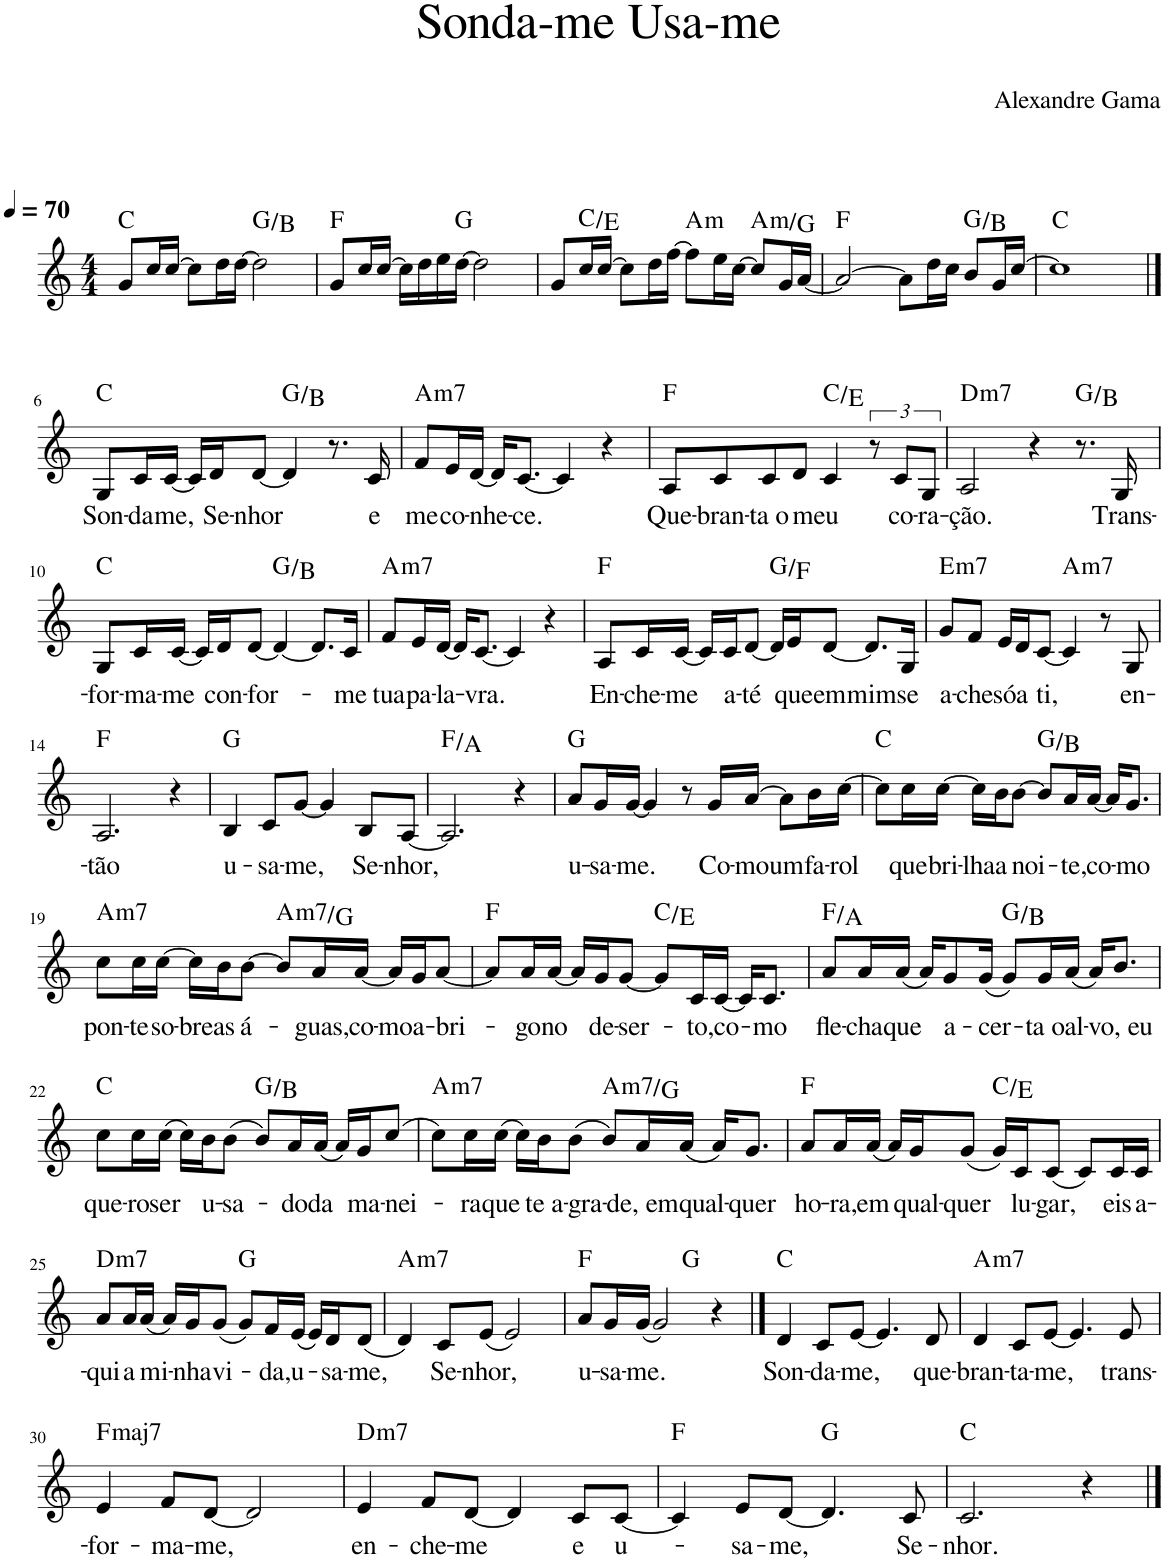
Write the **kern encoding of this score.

**kern	**text	**harte
*part1	*part1	*part1
*staff1	*staff1	*
*I"Voz	*	*
*I'Vo.	*	*
*clefG2	*	*
*k[]	*	*
*M4/4	*	*
*MM70	*	*
=1	=1	=1
8g/L	.	C:maj
16cc/L	.	.
[16cc/JJ	.	.
8cc\L]	.	.
16dd\L	.	.
[16dd\JJ	.	.
2dd\]	.	G:maj/3
=2	=2	=2
8g/L	.	F:maj
16cc/L	.	.
[16cc/JJ	.	.
16cc\LL]	.	.
16dd\	.	.
16ee\	.	.
[16dd\JJ	.	G:maj
2dd\]	.	.
=3	=3	=3
8g/L	.	.
16cc/L	.	C:maj/3
[16cc/JJ	.	.
8cc\L]	.	.
16dd\L	.	.
[16ff\JJ	.	.
!	!	!LO:H:kt=m
8ff\L]	.	A:min
16ee\L	.	.
[16cc\JJ	.	.
!	!	!LO:H:kt=m
8cc/L]	.	A:min/b7
16g/L	.	.
[16a/JJ	.	.
=4	=4	=4
2a/_	.	F:maj
8a\L]	.	.
16dd\L	.	.
16cc\JJ	.	.
8b/L	.	G:maj/3
16g/L	.	.
[16cc/JJ	.	.
=5	=5	=5
1cc]	.	C:maj
!!LO:LB:g=z
==6	==6	==6
!	!LO:LY:b	!
8G/L	Son-	C:maj
!	!LO:LY:b	!
16c/L	-da	.
!	!LO:LY:b	!
[16c/JJ	me,	.
16c/LL]	.	.
!	!LO:LY:b	!
16d/J	Se-	.
!	!LO:LY:b	!
[8d/J	-nhor	.
4d/]	.	G:maj/3
8.r	.	.
!	!LO:LY:b	!
16c/	e	.
=7	=7	=7
!	!LO:LY:b	!LO:H:kt=m7
8f/L	me	A:min7
!	!LO:LY:b	!
16e/L	co-	.
!	!LO:LY:b	!
[16d/JJ	-nhe-	.
16d/KL]	.	.
!	!LO:LY:b	!
[8.c/J	-ce.	.
4c/]	.	.
4r	.	.
=8	=8	=8
!	!LO:LY:b	!
8A/L	Que-	F:maj
!	!LO:LY:b	!
8c/	-bran-	.
!	!LO:LY:b	!
8c/	-ta o	.
!	!LO:LY:b	!
8d/J	meu	.
4c/	.	C:maj/3
12r	.	.
!	!LO:LY:b	!
12c/L	co-	.
!	!LO:LY:b	!
12G/J	-ra-	.
=9	=9	=9
!	!LO:LY:b	!LO:H:kt=m7
2A/	-ção.	D:min7
4r	.	.
8.r	.	G:maj/3
!	!LO:LY:b	!
16G/	Trans-	.
!!LO:LB:g=z
=10	=10	=10
!	!LO:LY:b	!
8G/L	-for-	C:maj
!	!LO:LY:b	!
16c/L	-ma-	.
!	!LO:LY:b	!
[16c/JJ	-me	.
16c/LL]	.	.
!	!LO:LY:b	!
16d/J	con-	.
!	!LO:LY:b	!
[8d/J	-for-	.
4d/_	.	G:maj/3
8.d/L]	.	.
!	!LO:LY:b	!
16c/Jk	-me	.
=11	=11	=11
!	!LO:LY:b	!LO:H:kt=m7
8f/L	tua	A:min7
!	!LO:LY:b	!
16e/L	pa-	.
!	!LO:LY:b	!
[16d/JJ	-la-	.
16d/KL]	.	.
!	!LO:LY:b	!
[8.c/J	-vra.	.
4c/]	.	.
4r	.	.
=12	=12	=12
!	!LO:LY:b	!
8A/L	En-	F:maj
!	!LO:LY:b	!
16c/L	-che-	.
!	!LO:LY:b	!
[16c/JJ	-me	.
16c/LL]	.	.
!	!LO:LY:b	!
16c/J	a-	.
!	!LO:LY:b	!
[8d/J	-té	.
16d/LL]	.	G:maj/b7
!	!LO:LY:b	!
16e/J	que	.
!	!LO:LY:b	!
[8d/J	em	.
!	!LO:LY:b	!
8.d/L]	mim	.
!	!LO:LY:b	!
16G/Jk	se	.
=13	=13	=13
!	!LO:LY:b	!LO:H:kt=m7
8g/L	a-	E:min7
!	!LO:LY:b	!
8f/J	-che	.
!	!LO:LY:b	!
16e/LL	só	.
!	!LO:LY:b	!
16d/J	a	.
!	!LO:LY:b	!
[8c/J	ti,	.
!	!	!LO:H:kt=m7
4c/]	.	A:min7
8r	.	.
!	!LO:LY:b	!
8G/	en-	.
!!LO:LB:g=z
=14	=14	=14
!	!LO:LY:b	!
2.A/	-tão	F:maj
4r	.	.
=15	=15	=15
!	!LO:LY:b	!
4B/	u-	G:maj
!	!LO:LY:b	!
8c/L	-sa-	.
!	!LO:LY:b	!
[8g/J	-me,	.
4g/]	.	.
!	!LO:LY:b	!
8B/L	Se-	.
!	!LO:LY:b	!
[8A/J	-nhor,	.
=16	=16	=16
2.A/]	.	F:maj/3
4r	.	.
=17	=17	=17
!	!LO:LY:b	!
8a/L	u-	G:maj
!	!LO:LY:b	!
16g/L	-sa-	.
!	!LO:LY:b	!
[16g/JJ	-me.	.
4g/]	.	.
8r	.	.
!	!LO:LY:b	!
16g/LL	Co-	.
!	!LO:LY:b	!
[16a/JJ	-mo	.
!	!LO:LY:b	!
8a\L]	um	.
!	!LO:LY:b	!
16b\L	fa-	.
!	!LO:LY:b	!
[16cc\JJ	-rol	.
=18	=18	=18
8cc\L]	.	C:maj
!	!LO:LY:b	!
16cc\L	que	.
!	!LO:LY:b	!
[16cc\JJ	bri-	.
!	!LO:LY:b	!
16cc\LL]	-lha	.
!	!LO:LY:b	!
16b\J	a	.
!	!LO:LY:b	!
[8b\J	noi-	.
8b/L]	.	G:maj/3
!	!LO:LY:b	!
16a/L	-te,	.
!	!LO:LY:b	!
[16a/JJ	co-	.
16a/KL]	.	.
!	!LO:LY:b	!
8.g/J	-mo	.
!!LO:LB:g=z
=19	=19	=19
!	!LO:LY:b	!LO:H:kt=m7
8cc\L	pon-	A:min7
!	!LO:LY:b	!
16cc\L	-te	.
!	!LO:LY:b	!
[16cc\JJ	so-	.
!	!LO:LY:b	!
16cc\LL]	-bre	.
!	!LO:LY:b	!
16b\J	as	.
!	!LO:LY:b	!
[8b\J	á-	.
!	!	!LO:H:kt=m7
8b/L]	.	A:min7/b7
!	!LO:LY:b	!
16a/L	-guas,	.
!	!LO:LY:b	!
[16a/JJ	co-	.
!	!LO:LY:b	!
16a/LL]	-mo	.
!	!LO:LY:b	!
16g/J	a-	.
!	!LO:LY:b	!
[8a/J	-bri-	.
=20	=20	=20
8a/L]	.	F:maj
!	!LO:LY:b	!
16a/L	-go	.
!	!LO:LY:b	!
[16a/JJ	no	.
16a/LL]	.	.
!	!LO:LY:b	!
16g/J	de-	.
!	!LO:LY:b	!
[8g/J	-ser-	.
8g/L]	.	C:maj/3
!	!LO:LY:b	!
16c/L	-to,	.
!	!LO:LY:b	!
[16c/JJ	co-	.
16c/KL]	.	.
!	!LO:LY:b	!
8.c/J	-mo	.
=21	=21	=21
!	!LO:LY:b	!
8a/L	fle-	F:maj/3
!	!LO:LY:b	!
16a/L	-cha	.
!	!LO:LY:b	!
(16a/JJ	que	.
16a/KL)	.	.
!	!LO:LY:b	!
8g/	a-	.
!	!LO:LY:b	!
(16g/Jk	-cer-	.
8g/L)	.	G:maj/3
!	!LO:LY:b	!
16g/L	-ta o	.
!	!LO:LY:b	!
(16a/JJ	al-	.
16a/KL)	.	.
!	!LO:LY:b	!
8.b/J	-vo, eu	.
!!LO:LB:g=z
=22	=22	=22
!	!LO:LY:b	!
8cc\L	que-	C:maj
!	!LO:LY:b	!
16cc\L	-ro	.
!	!LO:LY:b	!
(16cc\JJ	ser	.
16cc\LL)	.	.
!	!LO:LY:b	!
16b\J	u-	.
!	!LO:LY:b	!
(8b\J	-sa-	.
8b/L)	.	G:maj/3
!	!LO:LY:b	!
16a/L	-do	.
!	!LO:LY:b	!
(16a/JJ	da	.
16a/LL)	.	.
!	!LO:LY:b	!
16g/J	-ma-	.
!	!LO:LY:b	!
(8cc/J	-nei-	.
=23	=23	=23
!	!	!LO:H:kt=m7
8cc\L)	.	A:min7
!	!LO:LY:b	!
16cc\L	-ra	.
!	!LO:LY:b	!
(16cc\JJ	que	.
16cc\LL)	.	.
!	!LO:LY:b	!
16b\J	te a-	.
!	!LO:LY:b	!
(8b\J	-gra-	.
!	!	!LO:H:kt=m7
8b/L)	.	A:min7/b7
!	!LO:LY:b	!
16a/L	-de, em	.
!	!LO:LY:b	!
(16a/JJ	qual-	.
16a/KL)	.	.
!	!LO:LY:b	!
8.g/J	-quer	.
=24	=24	=24
!	!LO:LY:b	!
8a/L	ho-	F:maj
!	!LO:LY:b	!
16a/L	-ra,	.
!	!LO:LY:b	!
(16a/JJ	em	.
16a/LL)	.	.
!	!LO:LY:b	!
16g/J	qual-	.
!	!LO:LY:b	!
(8g/J	-quer	.
16g/LL)	.	C:maj/3
!	!LO:LY:b	!
16c/J	lu-	.
!	!LO:LY:b	!
(8c/J	-gar,	.
8c/L)	.	.
!	!LO:LY:b	!
16c/L	eis	.
!	!LO:LY:b	!
16c/JJ	a-	.
!!LO:LB:g=z
=25	=25	=25
!	!LO:LY:b	!LO:H:kt=m7
8a/L	-qui	D:min7
!	!LO:LY:b	!
16a/L	a	.
!	!LO:LY:b	!
(16a/JJ	mi-	.
16a/LL)	.	.
!	!LO:LY:b	!
16g/J	-nha	.
!	!LO:LY:b	!
(8g/J	vi-	.
8g/L)	.	G:maj
!	!LO:LY:b	!
16f/L	-da,	.
!	!LO:LY:b	!
(16e/JJ	u-	.
16e/LL)	.	.
!	!LO:LY:b	!
16d/J	-sa-	.
!	!LO:LY:b	!
(8d/J	-me,	.
=26	=26	=26
!	!	!LO:H:kt=m7
4d/)	.	A:min7
!	!LO:LY:b	!
8c/L	Se-	.
!	!LO:LY:b	!
(8e/J	-nhor,	.
2e/)	.	.
=27	=27	=27
!	!LO:LY:b	!
*^	*	*
8a/L	2ryy	u-	F:maj
!	!	!LO:LY:b	!
16g/L	.	-sa-	.
!	!	!LO:LY:b	!
(16g/JJ	.	-me.	.
2g/)	.	.	.
.	2ryy	.	G:maj
4r	.	.	.
==28	==28	==28	==28
!	!	!LO:LY:b	!
*v	*v	*	*
4d/	Son-	C:maj
!	!LO:LY:b	!
8c/L	-da-	.
!	!LO:LY:b	!
[8e/J	-me,	.
4.e/]	.	.
!	!LO:LY:b	!
8d/	que-	.
=29	=29	=29
!	!LO:LY:b	!LO:H:kt=m7
4d/	-bran-	A:min7
!	!LO:LY:b	!
8c/L	-ta-	.
!	!LO:LY:b	!
[8e/J	-me,	.
4.e/]	.	.
!	!LO:LY:b	!
8e/	trans-	.
!!LO:LB:g=z
=30	=30	=30
!	!LO:LY:b	!LO:H:kt=maj7
4e/	-for-	F:maj7
!	!LO:LY:b	!
8f/L	-ma-	.
!	!LO:LY:b	!
[8d/J	-me,	.
2d/]	.	.
=31	=31	=31
!	!LO:LY:b	!LO:H:kt=m7
4e/	en-	D:min7
!	!LO:LY:b	!
8f/L	-che-	.
!	!LO:LY:b	!
[8d/J	-me	.
4d/]	.	.
!	!LO:LY:b	!
8c/L	e	.
!	!LO:LY:b	!
[8c/J	u-	.
=32	=32	=32
4c/]	.	F:maj
!	!LO:LY:b	!
8e/L	-sa-	.
!	!LO:LY:b	!
[8d/J	-me,	.
4.d/]	.	G:maj
!	!LO:LY:b	!
8c/	Se-	.
=33	=33	=33
!	!LO:LY:b	!
2.c/	-nhor.	C:maj
4r	.	.
==	==	==
*-	*-	*-
